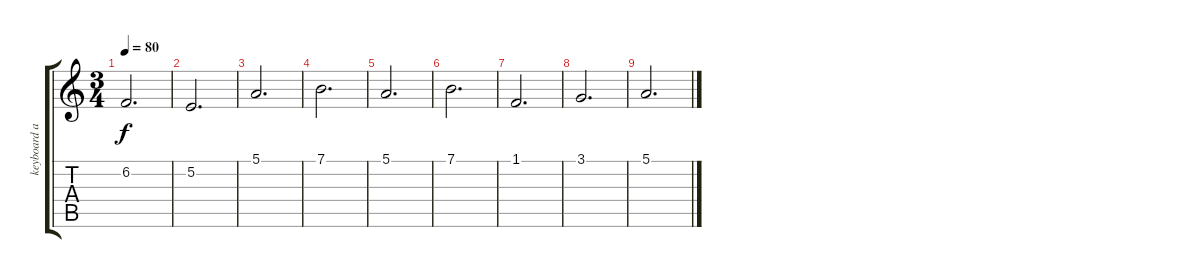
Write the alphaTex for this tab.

\track ("keyboard and piano" "keyboard a") {instrument stringensemble2}
\staff {score tabs}
\tuning (E4 B3 G3 D3 A2 E2) {hide}
\ts (3 4)
\tempo 80
\clef g2
\ks c
6.2.2{d dy f} |
5.2.2{d} |
5.1.2{d} |
7.1.2{d} |
5.1.2{d} |
7.1.2{d} |
1.1.2{d} |
3.1.2{d} |
5.1.2{d}
